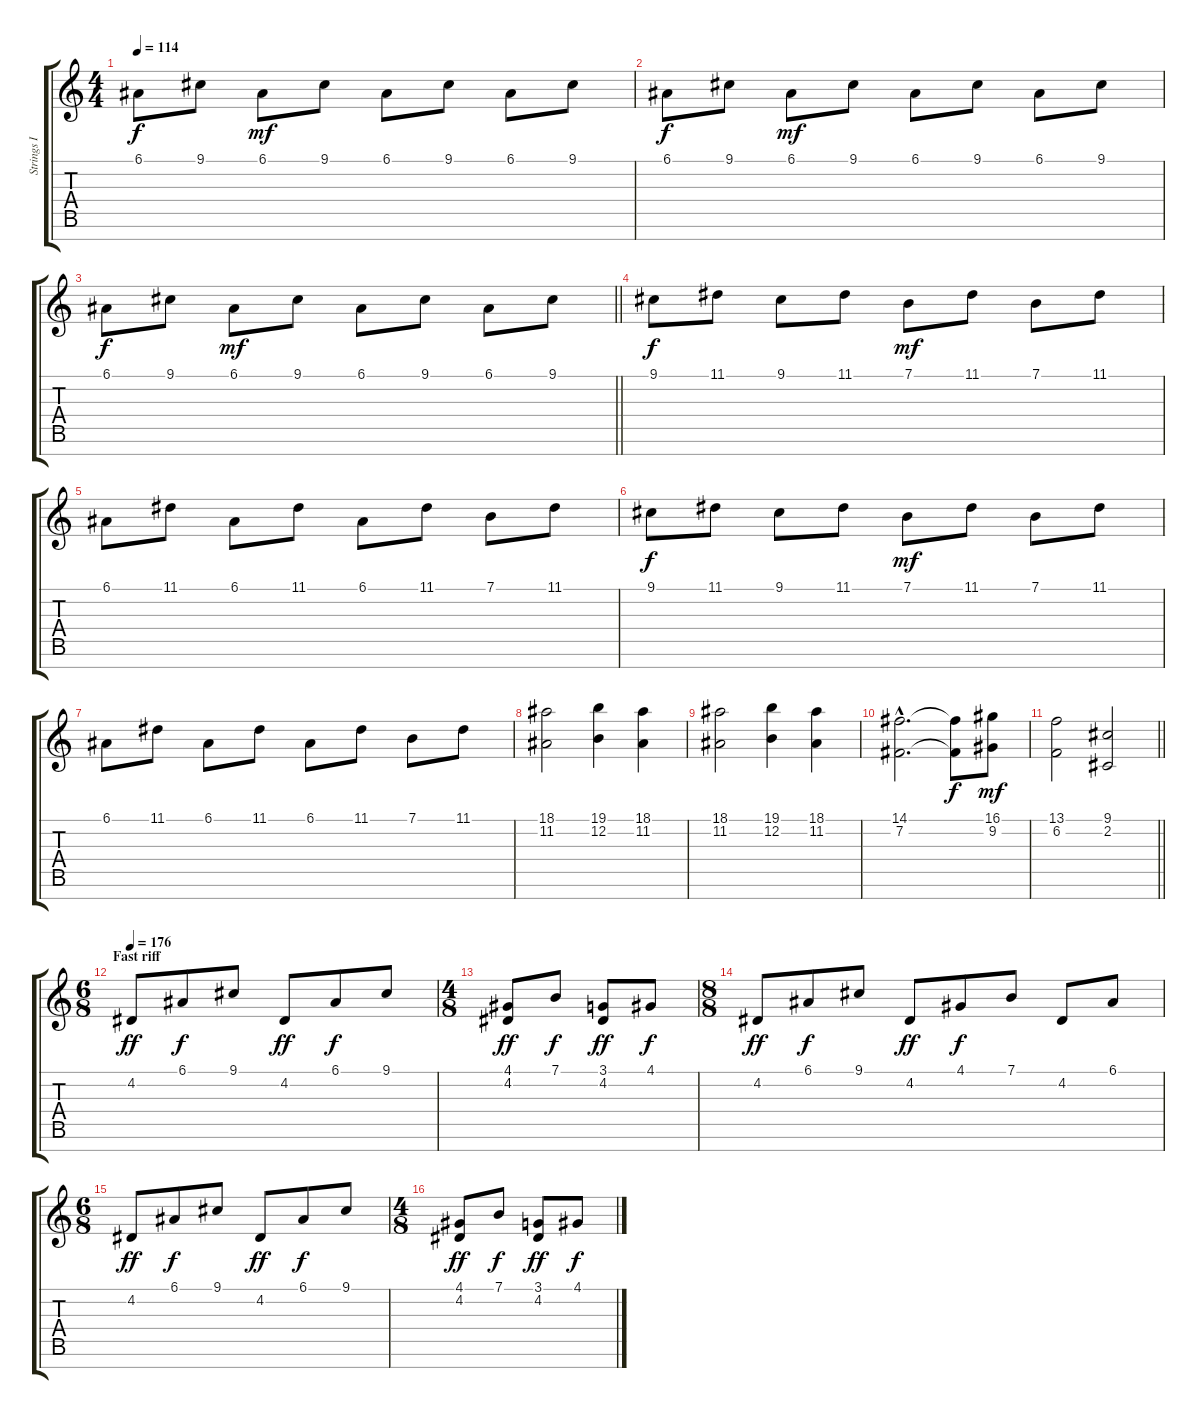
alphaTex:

\track ("Strings I" "Strings I") {instrument stringensemble1}
\staff {score tabs}
\tuning (E4 B3 G3 D3 A2 E2 B1) {hide}
\ts (4 4)
\tempo 114
\clef g2
\ks c
6.1.8{dy f} 9.1.8 6.1.8{dy mf} 9.1.8 6.1.8 9.1.8 6.1.8 9.1.8 |
6.1.8{dy f} 9.1.8 6.1.8{dy mf} 9.1.8 6.1.8 9.1.8 6.1.8 9.1.8 |
\barLineRight lightlight
6.1.8{dy f} 9.1.8 6.1.8{dy mf} 9.1.8 6.1.8 9.1.8 6.1.8 9.1.8 |
\section ("" "")
9.1.8{dy f} 11.1.8 9.1.8 11.1.8 7.1.8{dy mf} 11.1.8 7.1.8 11.1.8 |
6.1.8 11.1.8 6.1.8 11.1.8 6.1.8 11.1.8 7.1.8 11.1.8 |
9.1.8{dy f} 11.1.8 9.1.8 11.1.8 7.1.8{dy mf} 11.1.8 7.1.8 11.1.8 |
6.1.8 11.1.8 6.1.8 11.1.8 6.1.8 11.1.8 7.1.8 11.1.8 |
(18.1 11.2).2 (19.1 12.2).4 (18.1 11.2).4 |
(18.1 11.2).2 (19.1 12.2).4 (18.1 11.2).4 |
(14.1{hac} 7.2{hac}).2{d} (14.1{t} 7.2{t}).8{dy f} (16.1 9.2).8{dy mf} |
\barLineRight lightlight
(13.1 6.2).2 (9.1 2.2).2 |
\ts (6 8)
\section ("" "Fast riff")
\tempo 176
4.2.8{dy ff volume 12} 6.1.8{dy f} 9.1.8 4.2.8{dy ff} 6.1.8{dy f} 9.1.8 |
\ts (4 8)
(4.1 4.2).8{dy ff} 7.1.8{dy f} (3.1 4.2).8{dy ff} 4.1.8{dy f} |
\ts (8 8)
4.2.8{dy ff} 6.1.8{dy f} 9.1.8 4.2.8{dy ff} 4.1.8{dy f} 7.1.8 4.2.8 6.1.8 |
\ts (6 8)
4.2.8{dy ff} 6.1.8{dy f} 9.1.8 4.2.8{dy ff} 6.1.8{dy f} 9.1.8 |
\ts (4 8)
(4.1 4.2).8{dy ff} 7.1.8{dy f} (3.1 4.2).8{dy ff} 4.1.8{dy f}
